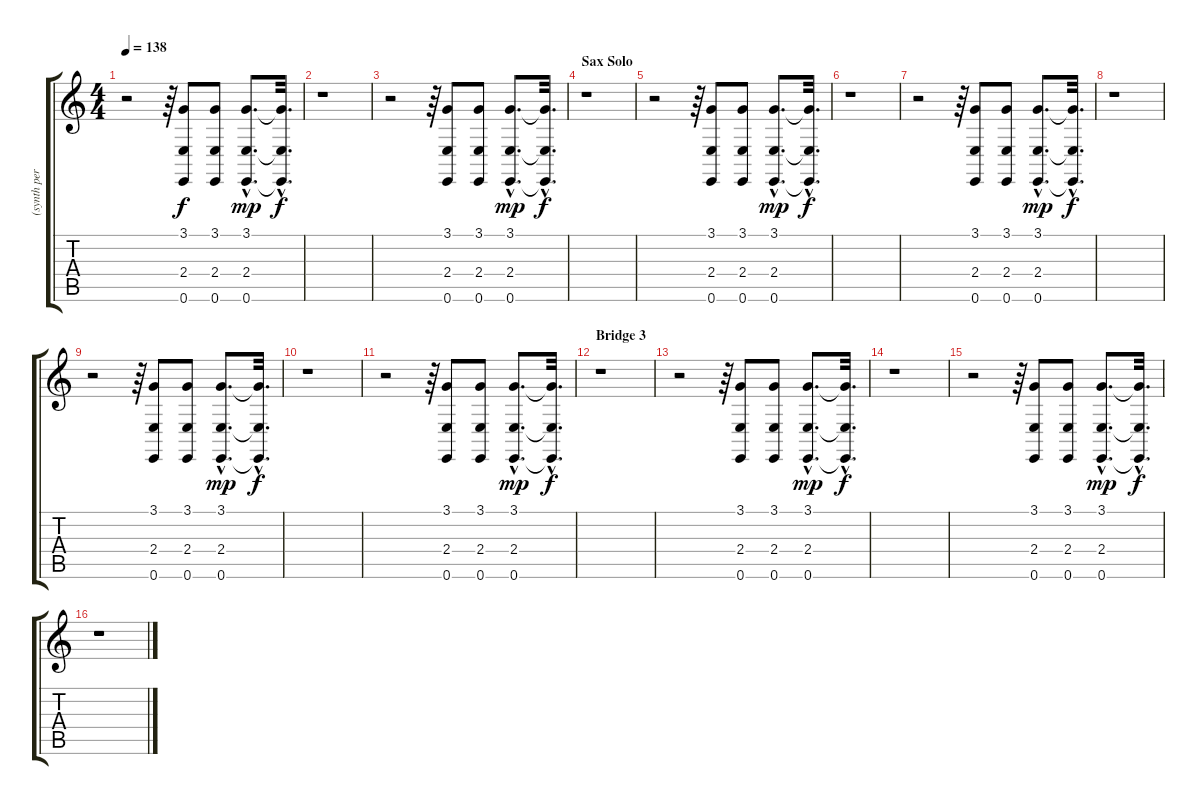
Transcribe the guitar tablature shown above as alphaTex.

\track ("(synth percs stereo fx)" "(synth per") {instrument woodblock}
\staff {score tabs}
\tuning (E4 B3 G3 D3 A2 E2) {hide}
\ts (4 4)
\tempo 138
\clef g2
\ks c
r.2{dy f} r.64 (3.1 2.4 0.6).8 (3.1 2.4 0.6).8 (3.1{hac} 2.4{hac} 0.6{hac}).8{d dy mp} (3.1{hac t} 2.4{hac t} 0.6{hac t}).32{d dy f} |
r.1 |
r.2 r.64 (3.1 2.4 0.6).8 (3.1 2.4 0.6).8 (3.1{hac} 2.4{hac} 0.6{hac}).8{d dy mp} (3.1{hac t} 2.4{hac t} 0.6{hac t}).32{d dy f} |
\section ("" "Sax Solo")
r.1 |
r.2 r.64 (3.1 2.4 0.6).8 (3.1 2.4 0.6).8 (3.1{hac} 2.4{hac} 0.6{hac}).8{d dy mp} (3.1{hac t} 2.4{hac t} 0.6{hac t}).32{d dy f} |
r.1 |
r.2 r.64 (3.1 2.4 0.6).8 (3.1 2.4 0.6).8 (3.1{hac} 2.4{hac} 0.6{hac}).8{d dy mp} (3.1{hac t} 2.4{hac t} 0.6{hac t}).32{d dy f} |
r.1 |
r.2 r.64 (3.1 2.4 0.6).8 (3.1 2.4 0.6).8 (3.1{hac} 2.4{hac} 0.6{hac}).8{d dy mp} (3.1{hac t} 2.4{hac t} 0.6{hac t}).32{d dy f} |
r.1 |
r.2 r.64 (3.1 2.4 0.6).8 (3.1 2.4 0.6).8 (3.1{hac} 2.4{hac} 0.6{hac}).8{d dy mp} (3.1{hac t} 2.4{hac t} 0.6{hac t}).32{d dy f} |
\section ("" "Bridge 3")
r.1 |
r.2 r.64 (3.1 2.4 0.6).8 (3.1 2.4 0.6).8 (3.1{hac} 2.4{hac} 0.6{hac}).8{d dy mp} (3.1{hac t} 2.4{hac t} 0.6{hac t}).32{d dy f} |
r.1 |
r.2 r.64 (3.1 2.4 0.6).8 (3.1 2.4 0.6).8 (3.1{hac} 2.4{hac} 0.6{hac}).8{d dy mp} (3.1{hac t} 2.4{hac t} 0.6{hac t}).32{d dy f} |
r.1
